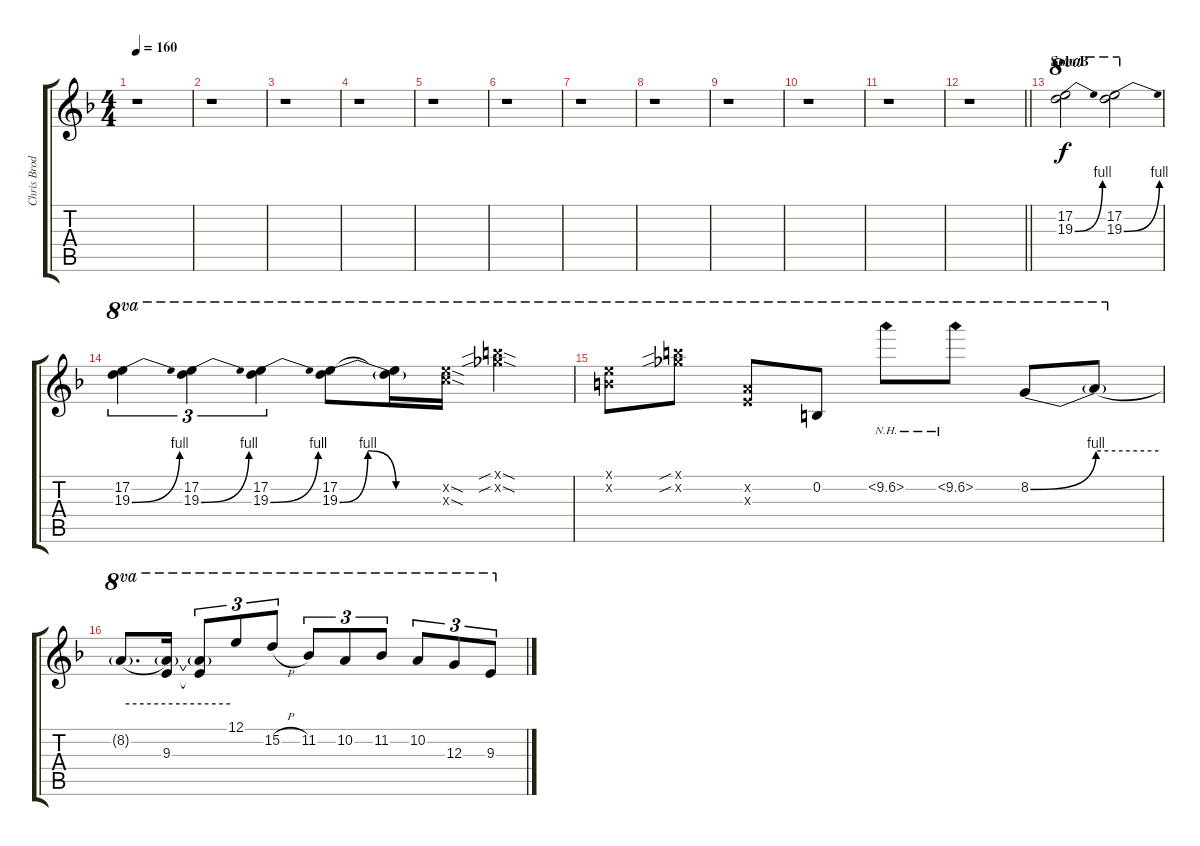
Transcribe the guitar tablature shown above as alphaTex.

\track ("Chris Broderick - Lead 2" "Chris Brod") {instrument overdrivenguitar}
\staff {score tabs}
\tuning (E4 B3 G3 D3 A2 E2) {hide}
\ts (4 4)
\tempo 160
\clef g2
\ks f
r.1{dy f} |
r.1 |
r.1 |
r.1 |
r.1 |
r.1 |
r.1 |
r.1 |
r.1 |
r.1 |
r.1 |
\barLineRight lightlight
r.1 |
\section ("" "Solo B")
(17.2 19.3{be (bend 0 0 60 4)}).2{ot 8va} (17.2 19.3{be (bend 0 0 60 4)}).2{ot 8va} |
(17.2 19.3{be (bend 0 0 60 4)}).4{tu (3 2) ot 8va} (17.2 19.3{be (bend 0 0 60 4)}).4{tu (3 2) ot 8va} (17.2 19.3{be (bend 0 0 60 4)}).4{tu (3 2) ot 8va} (17.2 19.3{be (bendrelease 0 0 30 4 30 4 60 0)}).8{ot 8va} (17.2{t} 19.3{be (hold 0 0 60 0) t}).16{ot 8va} (17.2{sod x} 17.3{sod x}).16{ot 8va} (19.1{sib sod x} 19.2{sib sod x}).4{ot 8va} |
(12.1{x} 12.2{x}).8{ot 8va} (19.1{sib x} 19.2{sib x}).8{ot 8va} (10.2{x} 9.3{x}).8{ot 8va} 0.2.8{ot 8va} 10.2{nh}.8{ot 8va} 10.2{nh}.8{ot 8va} 8.2{be (bend 0 0 60 4)}.8{ot 8va} 8.2{be (hold 0 4 60 4) t}.8{ot 8va} |
8.2{be (hold 0 4 60 4) t}.8{d ot 8va} (8.2{t} 9.3).16{ot 8va} (8.2{t} 9.3{t}).8{tu (3 2) ot 8va} 12.1.8{tu (3 2) ot 8va} 15.2{h}.8{tu (3 2) ot 8va} 11.2.8{tu (3 2) ot 8va} 10.2.8{tu (3 2) ot 8va} 11.2.8{tu (3 2) ot 8va} 10.2.8{tu (3 2) ot 8va} 12.3.8{tu (3 2) ot 8va} 9.3.8{tu (3 2) ot 8va}
